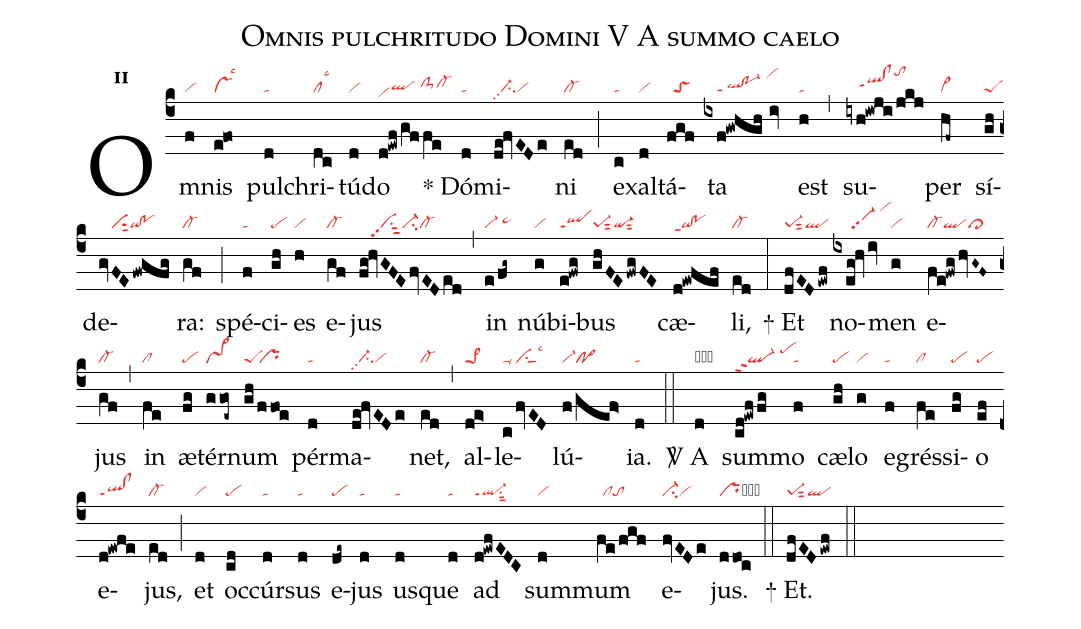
name:Omnis pulchritudo Domini V A summo caelo;
office-part:re;
mode:2;
nabc-lines:1;
%%
initial-style: 1;
name:Omnis pulchritudo Domini;
mode: 2;
office-part: Responsorium;
annotation: Resp.;
annotation: ii;
nabc-lines:1;
%%
(c4) Om(f|vi)nis(e!fo|vslsc3) pul(d|ta)chri(dc|cllsc3)tú(d|vi)do(d!ewf/gffe|vihdqlhg/clS-hhcl-hh) <sp>*</sp> Dó(d|ta)mi(de@fvEDe|//ci-pp2vi)ni(ed|cl-) (;) ex(c|ta)al(d|vi)tá(fgf|//toS)ta(ixf!gwhgh//iv|////ql!po-1ppt1/vihl) est(h|ta) (,) su(iyh!iwji/jkj|////qlhh!clhhppt1tohm)per(hf~|vi>) sí(gh|peS)de(gvFE/fwgfg|////visut2qi!po)ra:(gf|cl-) (;) spé(f|ta)ci(gh|pe)es(h|vi) e(gf|cl-)jus(fg@hvGFEfvEDed|////visu1sut2pp2ci-cl-) (,) in(e/fg~|vi-/pe~hh) nú(g|vi)bi(e!fwg|qlppt1)bus(ghFE/fwgFE|pe-1sut2qi-sut2) cæ(d!ewfef|qi!poppt1)li,(ed|cl-) (:)

<sp>+</sp> Et(dfED/ewf|pe-1sut2ql) no(ixeg@hv/iv|//////vi-pp2/vihm)men(g|vi) e(fe!fwg/hvG~F~|cl-qlcl>)jus(gf|cl-) (,) in(fe|cl) æ(fg|pe)tér(ggoe~|vs>)num(gh/ffoe|peS`pr) pér(d|ta)ma(de@fvEDe|//ci-pp2vi)net,(ed|cl-) (,) al(de>|pe>1)le(c/fvED|ta-/visu1sut1lsc3)lú(f/gef>|vi-po>)ia.(d|ta) (::)

<sp>V/</sp> A(d|obvi) sum(cd!ewf/fg|ql-ppt2/pehj)mo(f|ta) cæ(gh|pe)lo(g|vi) e(f|ta)grés(fe|cl)si(fg|pe)o(ef|pe) e(d!ewfe|ql!clppt1)jus,(ed|cl-) (;) et(d|vi) oc(cd|pe)cúr(d|ta)sus(d|ta) e(de~|pe)jus(d|ta) us(d|ta)que(d|ta) ad(d!ewfEDC|ql-su1sut2ppt1) sum(d|vi)mum(fe/fgf|//clto) e(fvEDe|vi-su2vi)jus.(ddoc|prcb) (::)

<sp>+</sp> Et.(dfED/ewf|pe-1sut2ql) (::)
